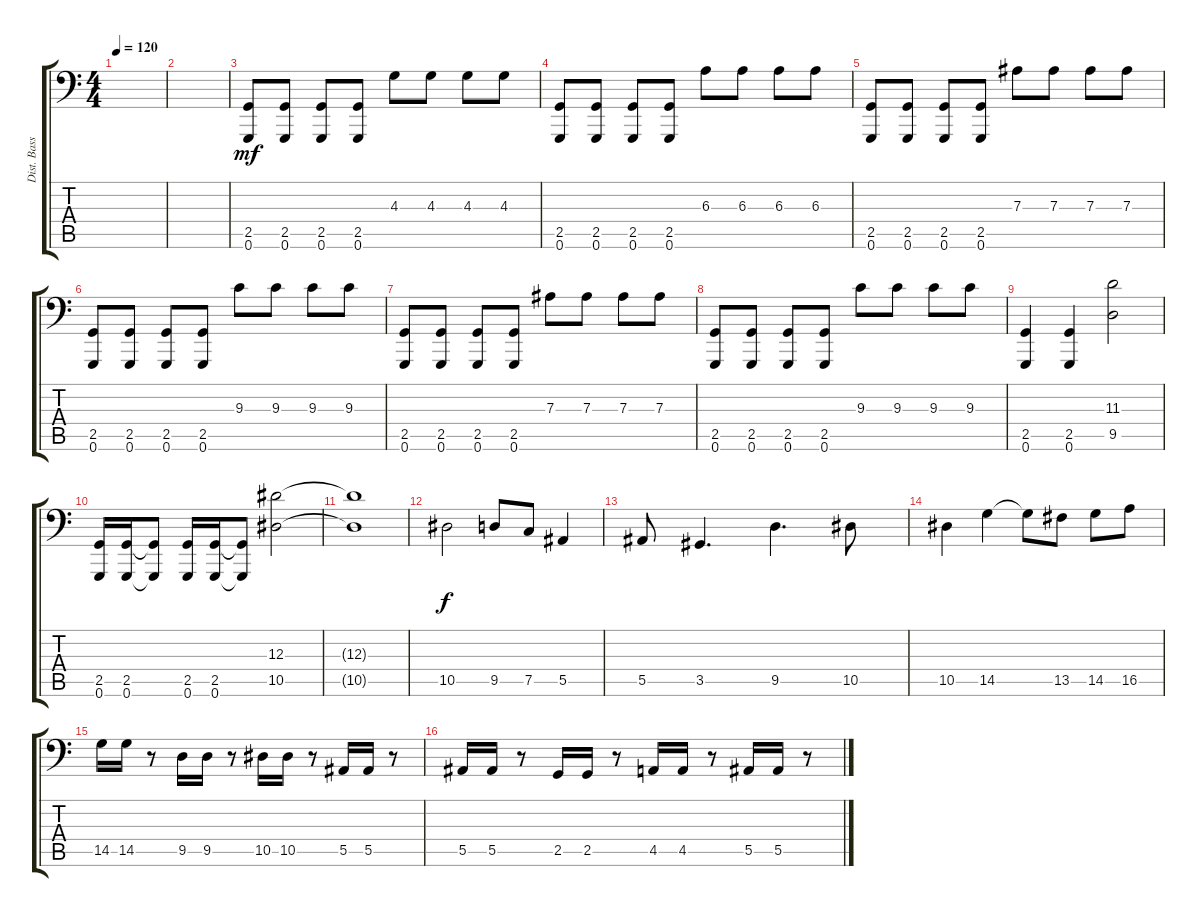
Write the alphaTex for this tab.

\track ("Dist. Bass" "Dist. Bass") {instrument guitarharmonics}
\staff {score tabs}
\tuning (C3 G2 Eb2 Bb1 F1 G0) {hide}
\ts (4 4)
\tempo 120
\clef f4
\ks c
|
|
(2.5 0.6).8{dy mf} (2.5 0.6).8 (2.5 0.6).8 (2.5 0.6).8 4.3.8 4.3.8 4.3.8 4.3.8 |
(2.5 0.6).8 (2.5 0.6).8 (2.5 0.6).8 (2.5 0.6).8 6.3.8 6.3.8 6.3.8 6.3.8 |
(2.5 0.6).8 (2.5 0.6).8 (2.5 0.6).8 (2.5 0.6).8 7.3.8 7.3.8 7.3.8 7.3.8 |
(2.5 0.6).8 (2.5 0.6).8 (2.5 0.6).8 (2.5 0.6).8 9.3.8 9.3.8 9.3.8 9.3.8 |
(2.5 0.6).8 (2.5 0.6).8 (2.5 0.6).8 (2.5 0.6).8 7.3.8 7.3.8 7.3.8 7.3.8 |
(2.5 0.6).8 (2.5 0.6).8 (2.5 0.6).8 (2.5 0.6).8 9.3.8 9.3.8 9.3.8 9.3.8 |
(2.5 0.6).4 (2.5 0.6).4 (11.3 9.5).2 |
(2.5 0.6).16 (2.5 0.6).16 (2.5{t} 0.6{t}).8 (2.5 0.6).16 (2.5 0.6).16 (2.5{t} 0.6{t}).8 (12.3 10.5).2 |
(12.3{t} 10.5{t}).1 |
10.5.2{dy f} 9.5.8 7.5.8 5.5.4 |
5.5.8 3.5.4{d} 9.5.4{d} 10.5.8 |
10.5.4 14.5.4 14.5{t}.8 13.5.8 14.5.8 16.5.8 |
14.5.16 14.5.16 r.8 9.5.16 9.5.16 r.8 10.5.16 10.5.16 r.8 5.5.16 5.5.16 r.8 |
5.5.16 5.5.16 r.8 2.5.16 2.5.16 r.8 4.5.16 4.5.16 r.8 5.5.16 5.5.16 r.8
